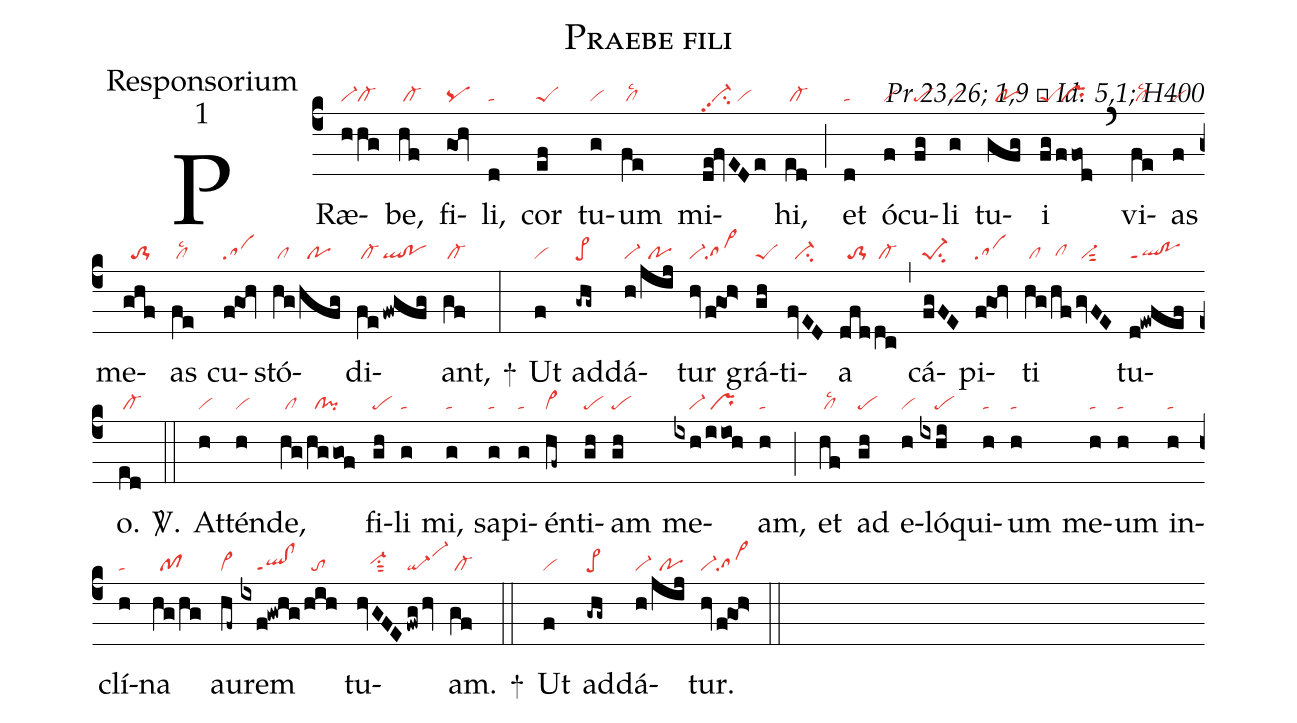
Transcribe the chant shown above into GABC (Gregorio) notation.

name:Praebe fili;
office-part:Responsorium;
mode:1;
commentary:Pr 23,26; 1,9 ꝟ Id. 5,1; H400;
nabc-lines:1;
%%
(c4)
PRæ(hhg|vi-cl-)be,(hf|/cl-) fi(goh|pq)li,(d|ta) cor(ef|peS) tu(g|vi)um(fe|/cllsc2) mi(de!fvEDe|vi-pp2su2/vi)hi,(ed|/cl-) (;)
et(d|ta) ó(f|vi)cu(fg|pe)li(g|vi) tu(gfg|//po)i(fg|peS|/ffod|/pr) (`)
vi(fe|/cllsc2)as(f|vi) me(ghf|//to-1)as(fe|/cllsc2) cu(f!goh|sa)stó(hg|/cl|/hfg|//po)di(fe|/cl-|fwgfg|ql!po)ant,(gf|/cl-) +(:)
Ut(f|vi) ad(-ghg~|pe>)dá(h|vi-|/jij|//po)tur(hv|vi-|f!goh>|sa>) grá(gh|peS)ti(fvED|//ci-)a(dfd|//to-1|/dc|/cl-) (,)
cá(fgFE|pe-1su2)pi(f!goh|sa)ti(hg|/cl|/hf|/clhg|gvFE|/vi-sut2) tu(d!ewfef|ql!poppt1)o.(ed|/cl-) <sp>V/</sp>.(::)
At(h|vi)tén(h|vi)de,(hg|/cl|/hggof|//cl!pi) fi(gh|pe)li(g|ta) mi,(g|ta) sa(g|ta)pi(g|ta)én(hf~|cl~)ti(gh|pe)am(gh|pe) me(ixh|////vi-|/iioh|/pr)am,(h|ta) (;)
et(hf|/cllsc2) ad(gh|pe) e(h|vi)ló(ixhi|////pe)qui(h|ta)um(h|ta) me(h|ta)um(h|ta) in(h|ta)clí(h|ta)na(hg/hg|//pf) au(hf~|cl~)rem(ixf!gwhg|////ql!clppt1|/hih|//to) tu(hvGFE|///vi-hhsu1sut2|fwg/hv|qi-vi-hk)am.(gf|/cl-) +(::)
Ut(f|vi) ad(-ghg~|pe>)dá(h|vi-|/jij|//po)tur.(hv|vi-|f!goh>|sa>) (::)
